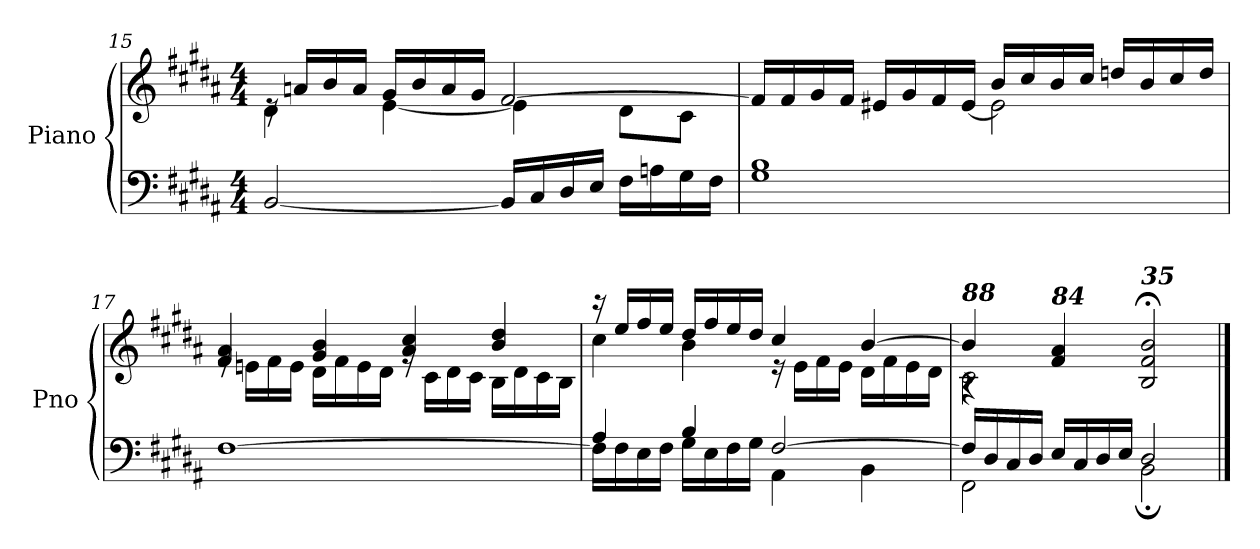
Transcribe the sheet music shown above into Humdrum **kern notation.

**kern	**kern
*part1	*part1
*staff2	*staff1
*I"Piano	*
*I'Pno	*
*clefF4	*clefG2
*k[f#c#g#d#a#]	*k[f#c#g#d#a#]
*M4/4	*M4/4
=15	=15
*	*^
[2BB/	16re	4d#\
.	16an/LL	.
.	16b/	.
.	16a/JJ	.
.	16g#/LL	[4e\
.	16b/	.
.	16a/	.
.	16g#/JJ	.
16BB/LL]	[2f#/	4e\]
16C#/	.	.
16D#/	.	.
16E/JJ	.	.
16F#\LL	.	8d#\L
16An\	.	.
16G#\	.	8c#\J
16F#\JJ	.	.
!!LO:PB:g=z	!!
=16	=16	=16
1G# 1B	16f#/LL]	2ryy
.	16f#/	.
.	16g#/	.
.	16f#/JJ	.
.	16e#X/LL	.
.	16g#/	.
.	16f#/	.
.	[16e#/JJ	.
.	2e#\]	16b/LL
.	.	16cc#/
.	.	16b/
.	.	16cc#/JJ
.	.	16ddn/LL
.	.	16b/
.	.	16cc#/
.	.	16dd/JJ
=17	=17	=17
[1F#	4f#/ 4a#/	16rg
.	.	16en\LL
.	.	16f#\
.	.	16e\JJ
.	4g#/ 4b/	16d#\LL
.	.	16f#\
.	.	16e\
.	.	16d#\JJ
.	4a#/ 4cc#/	16rg
.	.	16c#\LL
.	.	16d#\
.	.	16c#\JJ
.	4b/ 4dd#/	16B\LL
.	.	16d#\
.	.	16c#\
.	.	16B\JJ
!!LO:LB:g=z	!!
=18	=18	=18
*^	*	*
16F#\LL]	4A#/	16r	4cc#\
16F#\	.	16ee/LL	.
16E\	.	16ff#/	.
16F#\JJ	.	16ee/JJ	.
16G#\LL	4B/	16dd#/LL	4b\
16E\	.	16ff#/	.
16F#\	.	16ee/	.
16G#\JJ	.	16dd#/JJ	.
[2F#/	4AA#\	4cc#/	16r
.	.	.	16e\LL
.	.	.	16f#\
.	.	.	16e\JJ
.	4BB\	[4b/	16d#\LL
.	.	.	16f#\
.	.	.	16e\
.	.	.	16d#\JJ
=19	=19	=19	=19
*	*	*	*^
!	!	!LO:TX:a:Bi:t=88	!	!
16F#/LL]	2FF#\	4b/]	2c#\	4rA
16D#/	.	.	.	.
16C#/	.	.	.	.
16D#/JJ	.	.	.	.
!	!	!LO:TX:a:Bi:t=84	!	!
16E/LL	.	4f#/ 4a#/	.	2.ryy
16C#/	.	.	.	.
16D#/	.	.	.	.
16E/JJ	.	.	.	.
!	!	!LO:TX:a:Bi:t=35	!	!
2D#/	2BB;\	2B/;< 2f#/;< 2b/;<	2ryy	.
*v	*v	*	*	*
*	*v	*v	*v
==	==
*-	*-
